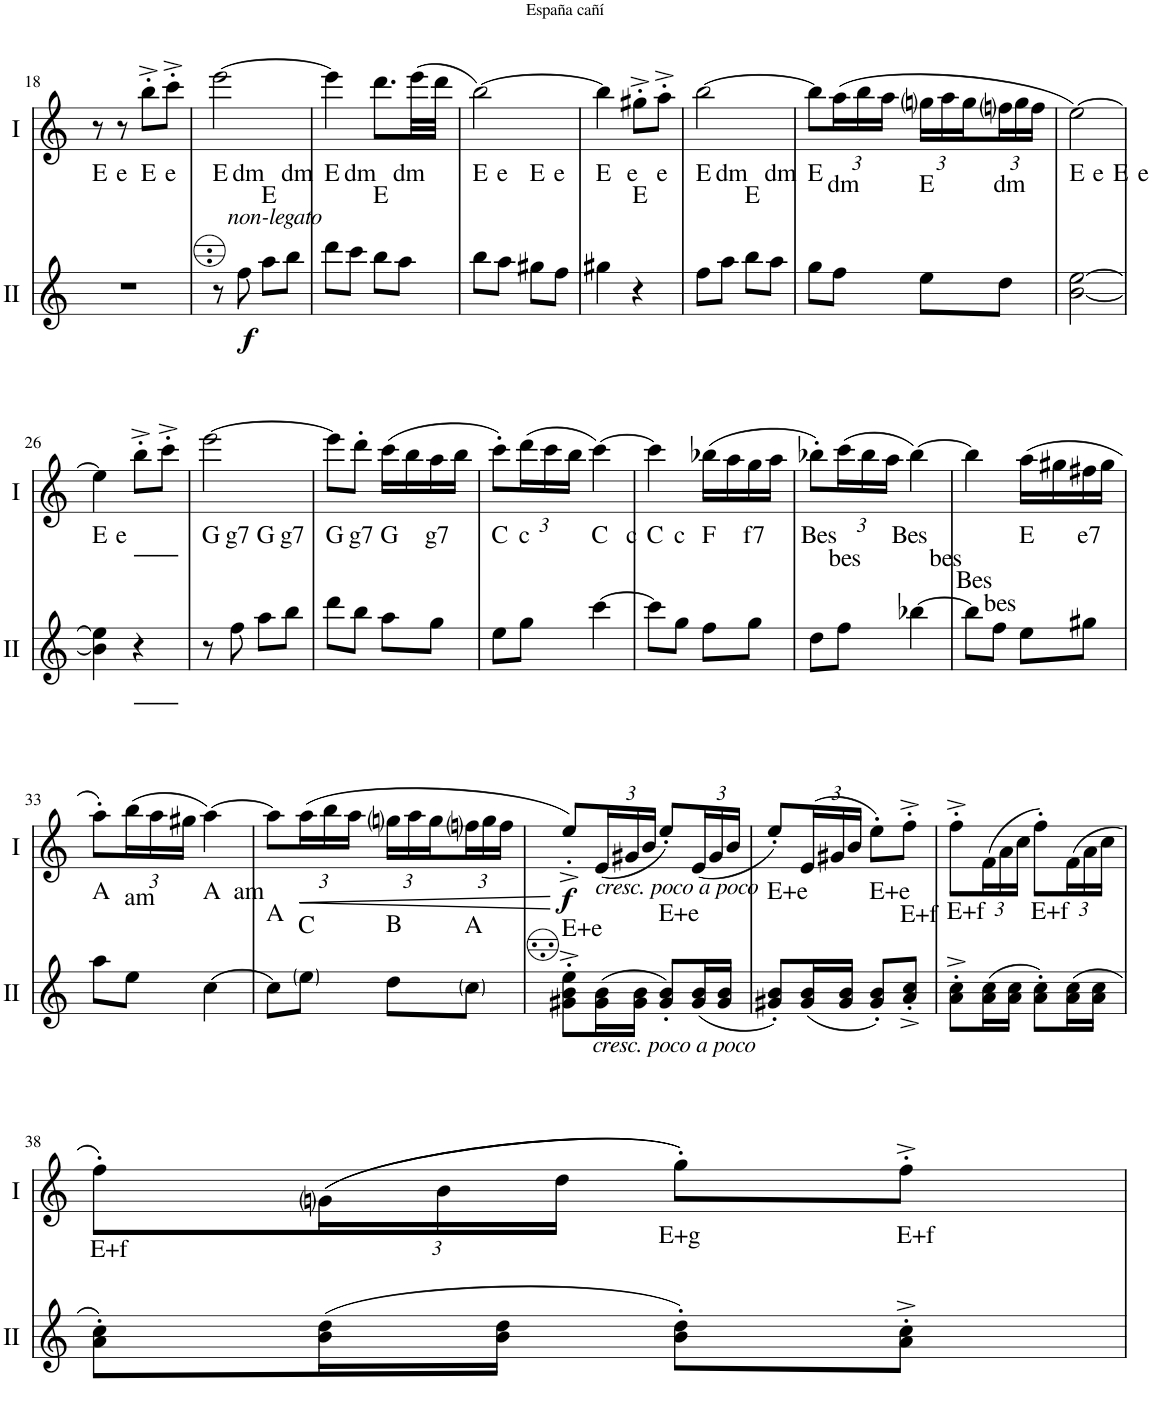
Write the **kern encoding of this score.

**kern	**dynam	**kern	**dynam
*part2	*part2	*part1	*part1
*staff2	*staff2	*staff1	*staff1
*I"Acc. 2	*	*I"Acc. 1	*
!!LO:PB:g=z
*clefG2	*	*clefG2	*
*k[]	*	*k[]	*
*M2/4	*	*M2/4	*
=18	=18	=18	=18
!	!	!LO:TX:b:t=E	!
2r	.	8r	.
!	!	!LO:TX:b:t=e	!
.	.	8r	.
!	!	!LO:TX:b:t=E	!
.	.	8bb'^\L	.
!	!	!LO:TX:b:t=e	!
.	.	8ccc'^\J	.
=19	=19	=19	=19
!	!	!LO:TX:b:t=E	!
*	*	*^	*
*	*	*	*^	*
*	*	*	*	*^	*
8r	.	[2eee\	8ryy	4ryy	4.ryy	.
!	!	!	!LO:TX:b:t=dm	!	!	!
!LO:TX:a:i:t=non-legato	!	!	!	!	!	!
!	!LO:DY:b	!	!	!	!	!
8ff\	f	.	4.ryy	.	.	.
!	!	!	!	!LO:TX:b:t=E	!	!
8aa\L	.	.	.	4ryy	.	.
!	!	!	!	!	!LO:TX:b:t=dm	!
8bb\J	.	.	.	.	8ryy	.
=20	=20	=20	=20	=20	=20	=20
!	!	!LO:TX:b:t=E	!	!	!	!
*	*	*	*	*v	*v	*
8ddd\L	.	4eee\]	8ryy	4.ryy	.
!	!	!	!LO:TX:b:t=dm	!	!
8ccc\J	.	.	4.ryy	.	.
!	!	!LO:TX:b:t=E	!	!	!
8bb\L	.	8.ddd\L	.	.	.
!	!	!	!	!LO:TX:b:t=dm	!
8aa\J	.	.	.	8ryy	.
.	.	(32eee\LL	.	.	.
.	.	32ddd\JJJ	.	.	.
=21	=21	=21	=21	=21	=21
!	!	!LO:TX:b:t=E	!	!	!
*	*	*	*	*^	*
8bb\L	.	[2bb\)	8ryy	4ryy	4.ryy	.
!	!	!	!LO:TX:b:t=e	!	!	!
8aa\J	.	.	4.ryy	.	.	.
!	!	!	!	!LO:TX:b:t=E	!	!
8gg#X\L	.	.	.	4ryy	.	.
!	!	!	!	!	!LO:TX:b:t=e	!
8ff\J	.	.	.	.	8ryy	.
=22	=22	=22	=22	=22	=22	=22
!	!	!LO:TX:b:t=E	!	!	!	!
!	!	!LO:TX:b:t=e	!	!	!	!
*	*	*v	*v	*v	*v	*
4gg#X\	.	4bb\]	.
!	!	!LO:TX:b:t=E	!
4r	.	8gg#X'^\L	.
!	!	!LO:TX:b:t=e	!
.	.	8aa'^\J	.
=23	=23	=23	=23
!	!	!LO:TX:b:t=E	!
*	*	*^	*
*	*	*	*^	*
*	*	*	*	*^	*
8ff\L	.	[2bb\	8ryy	4ryy	4.ryy	.
!	!	!	!LO:TX:b:t=dm	!	!	!
8aa\J	.	.	4.ryy	.	.	.
!	!	!	!	!LO:TX:b:t=E	!	!
8bb\L	.	.	.	4ryy	.	.
!	!	!	!	!	!LO:TX:b:t=dm	!
8aa\J	.	.	.	.	8ryy	.
=24	=24	=24	=24	=24	=24	=24
!	!	!LO:TX:b:t=E	!	!	!	!
*	*	*v	*v	*v	*v	*
8gg\L	.	8bb\L]	.
*	*	*Xbrackettup	*
!	!	!LO:TX:b:t=dm	!
8ff\J	.	(24aa\L	.
.	.	24bb\	.
.	.	24aa\JJ	.
!	!	!LO:TX:b:t=E	!
8ee\L	.	24ggni\LL	.
.	.	24aa\	.
.	.	24gg\	.
!	!	!LO:TX:b:t=dm	!
8dd\J	.	24ffni\	.
.	.	24gg\	.
.	.	24ff\JJ	.
=25	=25	=25	=25
!	!	!LO:TX:b:t=E	!
!	!	!LO:TX:b:t=E	!
!	!	!LO:TX:b:t=e	!
!	!	!LO:TX:b:t=e	!
[2b\ [2ee\	.	[2ee\)	.
!!LO:LB:g=z
=26	=26	=26	=26
!	!	!LO:TX:b:t=E	!
!	!	!LO:TX:b:t=e	!
4b\] 4ee\]	.	4ee\]	.
4r	.	8bb'^\L	.
.	.	8ccc'^\J	.
=27	=27	=27	=27
!	!	!LO:TX:b:t=G	!
*	*	*^	*
*	*	*	*^	*
*	*	*	*	*^	*
8r	.	[2eee\	8ryy	4ryy	4.ryy	.
!	!	!	!LO:TX:b:t=g7	!	!	!
8ff\	.	.	4.ryy	.	.	.
!	!	!	!	!LO:TX:b:t=G	!	!
8aa\L	.	.	.	4ryy	.	.
!	!	!	!	!	!LO:TX:b:t=g7	!
8bb\J	.	.	.	.	8ryy	.
=28	=28	=28	=28	=28	=28	=28
!	!	!LO:TX:b:t=G	!	!	!	!
*	*	*v	*v	*v	*v	*
8ddd\L	.	8eee\L]	.
!	!	!LO:TX:b:t=g7	!
8bb\J	.	8ddd'\J	.
!	!	!LO:TX:b:t=G	!
8aa\L	.	(16ccc\LL	.
.	.	16bb\	.
!	!	!LO:TX:b:t=g7	!
8gg\J	.	16aa\	.
.	.	16bb\JJ	.
=29	=29	=29	=29
!	!	!LO:TX:b:t=C	!
8ee\L	.	8ccc'\L)	.
!	!	!LO:TX:b:t=c	!
8gg\J	.	(24ddd\L	.
.	.	24ccc\	.
.	.	24bb\JJ	.
!	!	!LO:TX:b:t=C	!
!	!	!LO:TX:b:t=c	!
[4ccc\	.	[4ccc\)	.
=30	=30	=30	=30
!	!	!LO:TX:b:t=C	!
*	*	*^	*
8ccc\L]	.	4ccc\]	8ryy	.
!	!	!	!LO:TX:b:t=c	!
8gg\J	.	.	4.ryy	.
!	!	!LO:TX:b:t=F	!	!
8ff\L	.	(16bb-X\LL	.	.
.	.	16aa\	.	.
!	!	!LO:TX:b:t=f7	!	!
8gg\J	.	16gg\	.	.
.	.	16aa\JJ	.	.
=31	=31	=31	=31	=31
!	!	!LO:TX:b:t=Bes	!	!
*	*	*v	*v	*
8dd\L	.	8bb-X'\L)	.
!	!	!LO:TX:b:t=bes	!
8ff\J	.	(24ccc\L	.
.	.	24bb-\	.
.	.	24aa\JJ	.
!	!	!LO:TX:b:t=Bes	!
!	!	!LO:TX:b:t=bes	!
[4bb-X\	.	[4bb-\)	.
=32	=32	=32	=32
!	!	!LO:TX:b:t=Bes	!
*	*	*^	*
8bb-\L]	.	4bb-\]	8ryy	.
!	!	!	!LO:TX:b:t=bes	!
8ff\J	.	.	4.ryy	.
!	!	!LO:TX:b:t=E	!	!
8ee\L	.	(16aa\LL	.	.
.	.	16gg#X\	.	.
!	!	!LO:TX:b:t=e7	!	!
8gg#X\J	.	16ff#X\	.	.
.	.	16gg#\JJ	.	.
!!LO:LB:g=z
=33	=33	=33	=33	=33
!	!	!LO:TX:b:t=A	!	!
*	*	*v	*v	*
8aa\L	.	8aa'\L)	.
!	!	!LO:TX:b:t=am	!
8ee\J	.	(24bb\L	.
.	.	24aa\	.
.	.	24gg#X\JJ	.
!	!	!LO:TX:b:t=A	!
!	!	!LO:TX:b:t=am	!
[4cc\	.	[4aa\)	.
=34	=34	=34	=34
!	!	!LO:TX:b:t=A	!
8cc\L]	.	8aa\L]	.
!	!	!LO:TX:b:t=C	!
!	!	!	!LO:HP:b
8ee\J	.	(24aa\L	<
.	.	24bb\	.
.	.	24aa\JJ	.
!	!	!LO:TX:b:t=B	!
8dd\L	.	24ggni\LL	.
.	.	24aa\	.
.	.	24gg\	.
!	!	!LO:TX:b:t=A	!
8cc\J	.	24ffni\	.
.	.	24gg\	.
.	.	24ff\JJ	.
.	.	.	[
=35	=35	=35	=35
!	!	!LO:TX:b:t=E+e	!
!	!	!	!LO:DY:b
8g#X\'^ 8b\'^ 8ee\'^L	.	8ee'^/L)	f
!	!	!LO:TX:b:i:t=cresc. poco a poco	!
!LO:TX:b:i:t=cresc. poco a poco	!	!	!
(16g#\ 16b\L	.	(24e/L	.
.	.	24g#X/	.
16g#\ 16b\JJ	.	.	.
.	.	24b/JJ	.
!	!	!LO:TX:b:t=E+e	!
8g#/' 8b/'L)	.	8ee'/L)	.
(16g#/ 16b/L	.	(24e/L	.
.	.	24g#/	.
16g#/ 16b/JJ	.	.	.
.	.	24b/JJ	.
=36	=36	=36	=36
!	!	!LO:TX:b:t=E+e	!
8g#X/' 8b/'L)	.	8ee'/L)	.
(16g#/ 16b/L	.	(24e/L	.
.	.	24g#X/	.
16g#/ 16b/JJ	.	.	.
.	.	24b/JJ	.
!	!	!LO:TX:b:t=E+e	!
8g#/' 8b/'L)	.	8ee'>\L)	.
!	!	!LO:TX:b:t=E+f	!
8a/'^ 8cc/'^J	.	8ff'^\J	.
=37	=37	=37	=37
!	!	!LO:TX:b:t=E+f	!
8a\'^ 8cc\'^L	.	8ff'^\L	.
(16a\ 16cc\L	.	(24f\L	.
.	.	24a\	.
16a\ 16cc\JJ	.	.	.
.	.	24cc\JJ	.
!	!	!LO:TX:b:t=E+f	!
8a\' 8cc\'L)	.	8ff'\L)	.
(16a\ 16cc\L	.	(24f\L	.
.	.	24a\	.
16a\ 16cc\JJ	.	.	.
.	.	24cc\JJ	.
!!LO:LB:g=z
=38	=38	=38	=38
!	!	!LO:TX:b:t=E+f	!
8a\' 8cc\'L)	.	8ff'\L)	.
(16b\ 16dd\L	.	((24gni\L	.
.	.	24b\	.
16b\ 16dd\JJ	.	.	.
.	.	24dd\JJ	.
!	!	!LO:TX:b:t=E+g	!
8b\' 8dd\'L)	.	8gg'\L))	.
!	!	!LO:TX:b:t=E+f	!
8a\'^ 8cc\'^J	.	8ff'^\J	.
=	=	=	=
*-	*-	*-	*-
